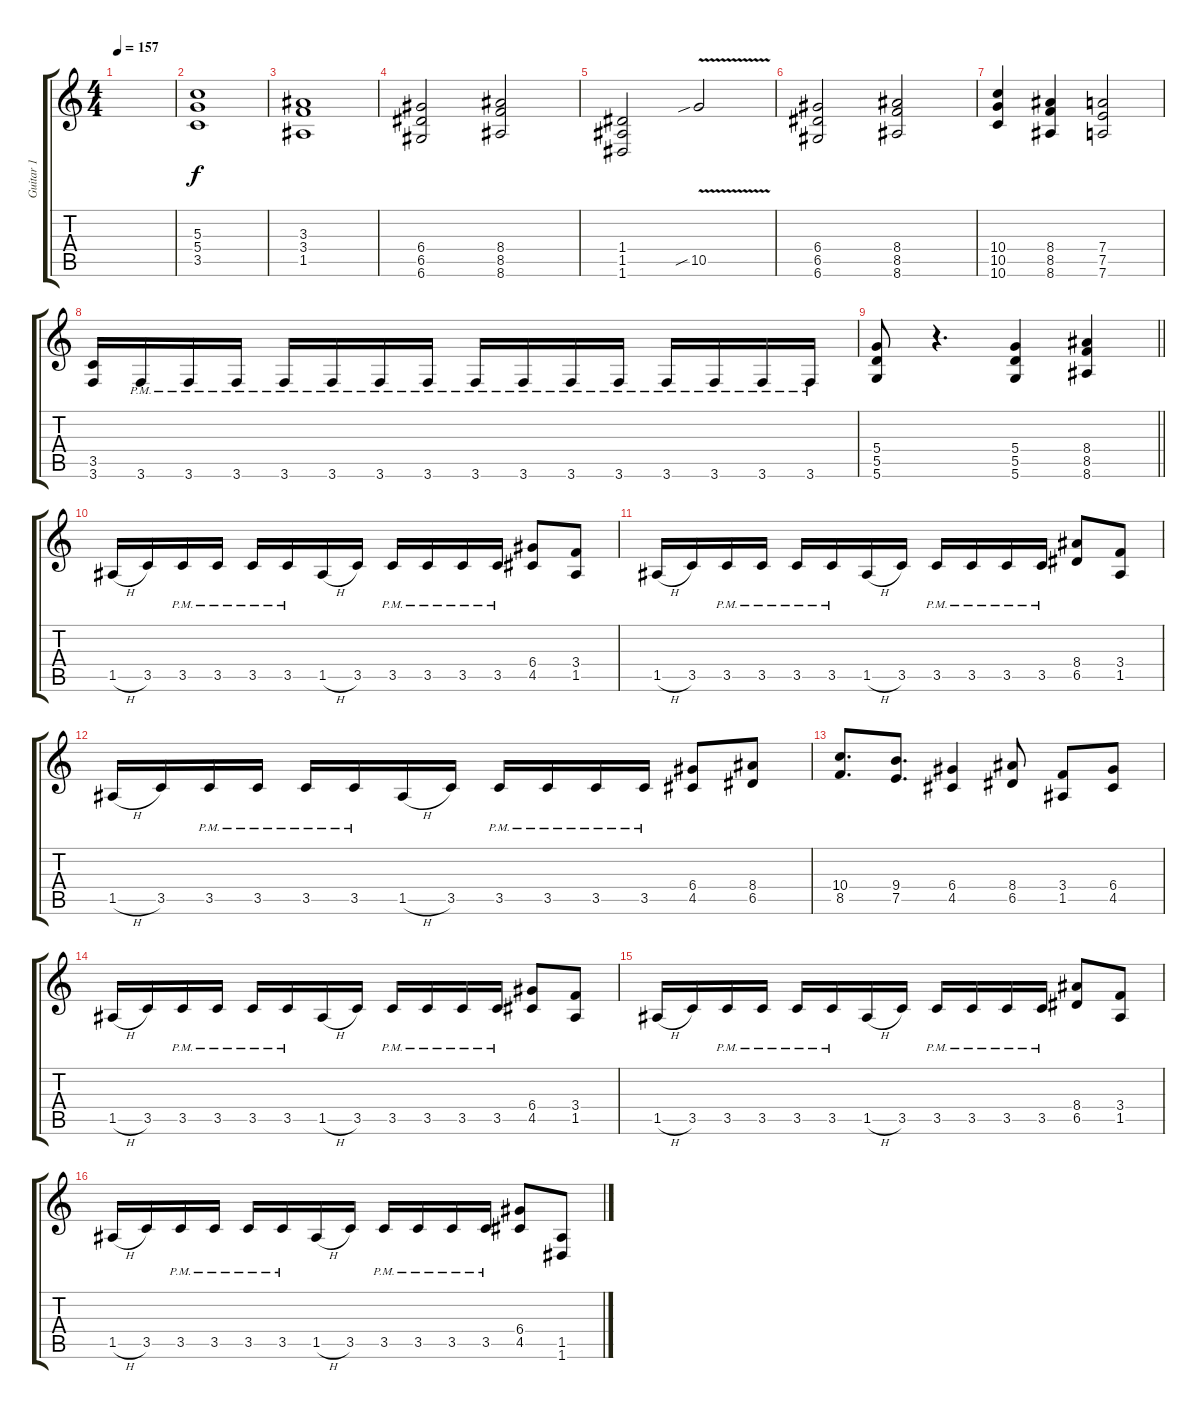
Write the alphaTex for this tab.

\track ("Guitar 1" "Guitar 1") {instrument distortionguitar}
\staff {score tabs}
\tuning (E4 B3 G3 D3 A2 D2) {hide}
\ts (4 4)
\tempo 157
\clef g2
\ks c
|
(5.3 5.4 3.5).1 |
(3.3 3.4 1.5).1 |
(6.4 6.5 6.6).2 (8.4 8.5 8.6).2 |
(1.4 1.5 1.6).2 10.5{v sib}.2 |
(6.4 6.5 6.6).2 (8.4 8.5 8.6).2 |
(10.4 10.5 10.6).4 (8.4 8.5 8.6).4 (7.4 7.5 7.6).2 |
(3.5 3.6).16 3.6{pm}.16 3.6{pm}.16 3.6{pm}.16 3.6{pm}.16 3.6{pm}.16 3.6{pm}.16 3.6{pm}.16 3.6{pm}.16 3.6{pm}.16 3.6{pm}.16 3.6{pm}.16 3.6{pm}.16 3.6{pm}.16 3.6{pm}.16 3.6{pm}.16 |
\barLineRight lightlight
(5.4 5.5 5.6).8 r.4{d} (5.4 5.5 5.6).4 (8.4 8.5 8.6).4 |
1.5{h}.16 3.5.16 3.5{pm}.16 3.5{pm}.16 3.5{pm}.16 3.5{pm}.16 1.5{h}.16 3.5.16 3.5{pm}.16 3.5{pm}.16 3.5{pm}.16 3.5{pm}.16 (6.4 4.5).8 (3.4 1.5).8 |
1.5{h}.16 3.5.16 3.5{pm}.16 3.5{pm}.16 3.5{pm}.16 3.5{pm}.16 1.5{h}.16 3.5.16 3.5{pm}.16 3.5{pm}.16 3.5{pm}.16 3.5{pm}.16 (8.4 6.5).8 (3.4 1.5).8 |
1.5{h}.16 3.5.16 3.5{pm}.16 3.5{pm}.16 3.5{pm}.16 3.5{pm}.16 1.5{h}.16 3.5.16 3.5{pm}.16 3.5{pm}.16 3.5{pm}.16 3.5{pm}.16 (6.4 4.5).8 (8.4 6.5).8 |
(10.4 8.5).8{d} (9.4 7.5).8{d} (6.4 4.5).4 (8.4 6.5).8 (3.4 1.5).8 (6.4 4.5).8 |
1.5{h}.16 3.5.16 3.5{pm}.16 3.5{pm}.16 3.5{pm}.16 3.5{pm}.16 1.5{h}.16 3.5.16 3.5{pm}.16 3.5{pm}.16 3.5{pm}.16 3.5{pm}.16 (6.4 4.5).8 (3.4 1.5).8 |
1.5{h}.16 3.5.16 3.5{pm}.16 3.5{pm}.16 3.5{pm}.16 3.5{pm}.16 1.5{h}.16 3.5.16 3.5{pm}.16 3.5{pm}.16 3.5{pm}.16 3.5{pm}.16 (8.4 6.5).8 (3.4 1.5).8 |
1.5{h}.16 3.5.16 3.5{pm}.16 3.5{pm}.16 3.5{pm}.16 3.5{pm}.16 1.5{h}.16 3.5.16 3.5{pm}.16 3.5{pm}.16 3.5{pm}.16 3.5{pm}.16 (6.4 4.5).8 (1.5 1.6).8
